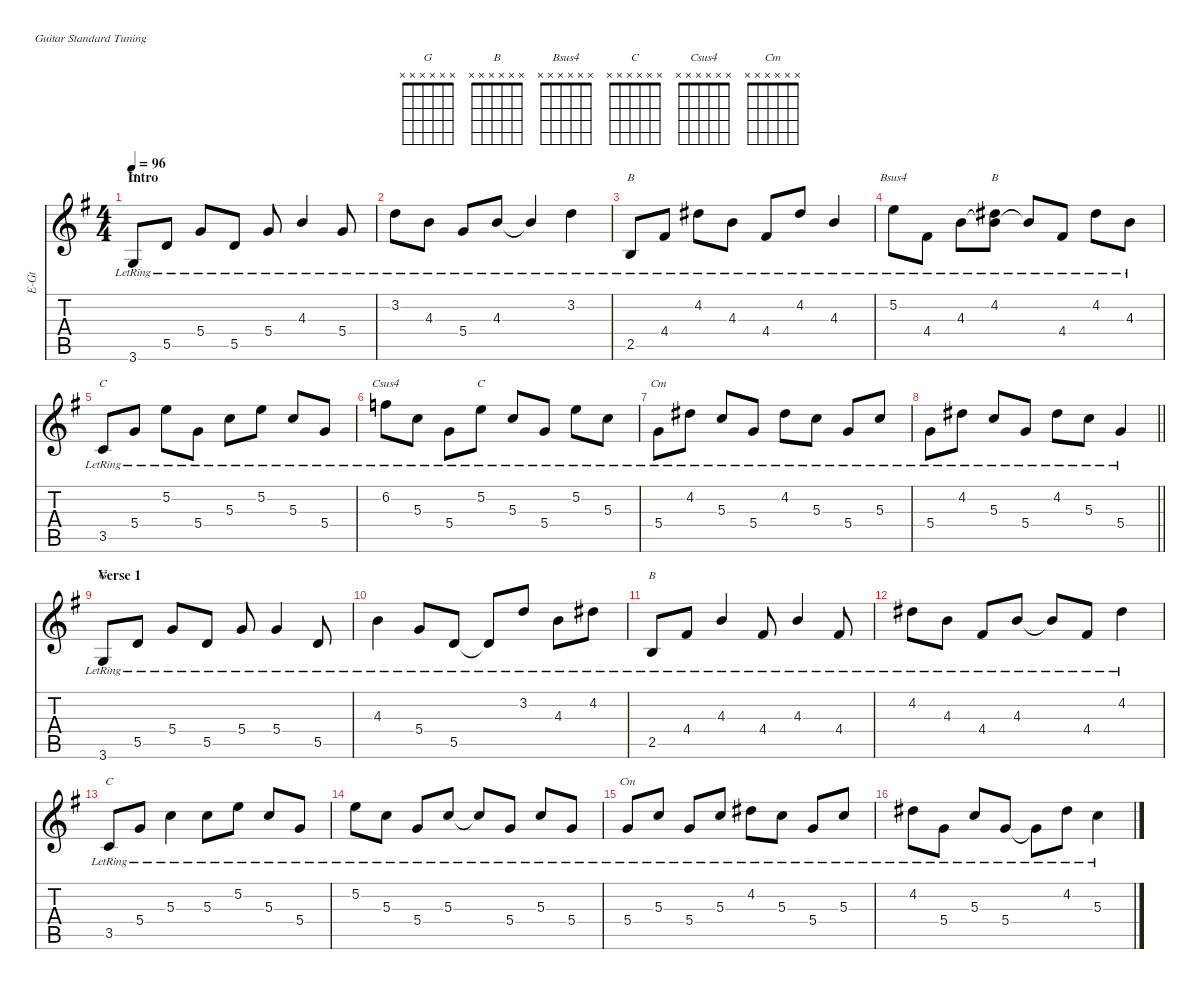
\defaultSystemsLayout 4
\hideDynamics
\bracketExtendMode nobrackets
\otherSystemsTrackNameOrientation horizontal
\track ("Guitar 1" "E-Gt") {defaultSystemsLayout 4 instrument electricguitarjazz}
\staff {score tabs}
\tuning (E4 B3 G3 D3 A2 E2)
\chord ("G" x x x x x x)
\chord ("B" x x x x x x)
\chord ("Bsus4" x x x x x x)
\chord ("C" x x x x x x)
\chord ("Csus4" x x x x x x)
\chord ("Cm" x x x x x x)
\ts (4 4)
\beaming (8 2 2 2 2)
\section ("" "Intro")
\tempo 96
\clef g2
\ks g
3.6{lr acc forcenatural}.8{ch "G" dy f instrument electricguitarjazz beam Up} 5.5{lr acc forcenatural}.8{beam Up} 5.4{lr acc forcenatural}.8{beam Up} 5.5{lr acc forcenatural}.8{beam Up} 5.4{lr acc forcenatural}.8{beam Up} 4.3{lr acc forcenatural}.4{beam Up} 5.4{lr acc forcenatural}.8{beam Up} |
3.2{lr acc forcenatural}.8{beam Down} 4.3{lr acc forcenatural}.8{beam Down} 5.4{lr acc forcenatural}.8{beam Up} 4.3{lr acc forcenatural}.8{beam Up} 4.3{lr t acc forcenatural}.4{beam Up} 3.2{lr acc forcenatural}.4{beam Down} |
2.5{lr acc forcenatural}.8{ch "B" beam Up} 4.4{lr acc #}.8{beam Up} 4.2{lr acc #}.8{beam Down} 4.3{lr acc forcenatural}.8{beam Down} 4.4{lr acc #}.8{beam Up} 4.2{lr acc #}.8{beam Up} 4.3{lr acc forcenatural}.4{beam Up} |
5.2{lr acc forcenatural}.8{ch "Bsus4" beam Down} 4.4{lr acc #}.8{beam Down} 4.3{lr acc forcenatural}.8{beam Down} (4.2{lr acc #} 4.3{lr t acc forcenatural}).8{ch "B" beam Down} 4.3{lr t acc forcenatural}.8{beam Up} 4.4{lr acc #}.8{beam Up} 4.2{lr acc #}.8{beam Down} 4.3{lr acc forcenatural}.8{beam Down} |
3.5{lr acc forcenatural}.8{ch "C" beam Up} 5.4{lr acc forcenatural}.8{beam Up} 5.2{lr acc forcenatural}.8{beam Down} 5.4{lr acc forcenatural}.8{beam Down} 5.3{lr acc forcenatural}.8{beam Down} 5.2{lr acc forcenatural}.8{beam Down} 5.3{lr acc forcenatural}.8{beam Up} 5.4{lr acc forcenatural}.8{beam Up} |
6.2{lr acc forcenatural}.8{ch "Csus4" beam Down} 5.3{lr acc forcenatural}.8{beam Down} 5.4{lr acc forcenatural}.8{beam Down} 5.2{lr acc forcenatural}.8{ch "C" beam Down} 5.3{lr acc forcenatural}.8{beam Up} 5.4{lr acc forcenatural}.8{beam Up} 5.2{lr acc forcenatural}.8{beam Down} 5.3{lr acc forcenatural}.8{beam Down} |
5.4{lr acc forcenatural}.8{ch "Cm" beam Down} 4.2{lr acc #}.8{beam Down} 5.3{lr acc forcenatural}.8{beam Up} 5.4{lr acc forcenatural}.8{beam Up} 4.2{lr acc #}.8{beam Down} 5.3{lr acc forcenatural}.8{beam Down} 5.4{lr acc forcenatural}.8{beam Up} 5.3{lr acc forcenatural}.8{beam Up} |
\barLineRight lightlight
5.4{lr acc forcenatural}.8{beam Down} 4.2{lr acc #}.8{beam Down} 5.3{lr acc forcenatural}.8{beam Up} 5.4{lr acc forcenatural}.8{beam Up} 4.2{lr acc #}.8{beam Down} 5.3{lr acc forcenatural}.8{beam Down} 5.4{lr acc forcenatural}.4{beam Up} |
\section ("" "Verse 1")
3.6{lr acc forcenatural}.8{ch "G" beam Up} 5.5{lr acc forcenatural}.8{beam Up} 5.4{lr acc forcenatural}.8{beam Up} 5.5{lr acc forcenatural}.8{beam Up} 5.4{lr acc forcenatural}.8{beam Up} 5.4{lr acc forcenatural}.4{beam Up} 5.5{lr acc forcenatural}.8{beam Up} |
4.3{lr acc forcenatural}.4{beam Down} 5.4{lr acc forcenatural}.8{beam Up} 5.5{lr acc forcenatural}.8{beam Up} 5.5{lr t acc forcenatural}.8{beam Up} 3.2{lr acc forcenatural}.8{beam Up} 4.3{lr acc forcenatural}.8{beam Down} 4.2{lr acc #}.8{beam Down} |
2.5{lr acc forcenatural}.8{ch "B" beam Up} 4.4{lr acc #}.8{beam Up} 4.3{lr acc forcenatural}.4{beam Up} 4.4{lr acc #}.8{beam Up} 4.3{lr acc forcenatural}.4{beam Up} 4.4{lr acc #}.8{beam Up} |
4.2{lr acc #}.8{beam Down} 4.3{lr acc forcenatural}.8{beam Down} 4.4{lr acc #}.8{beam Up} 4.3{lr acc forcenatural}.8{beam Up} 4.3{lr t acc forcenatural}.8{beam Up} 4.4{lr acc #}.8{beam Up} 4.2{lr acc #}.4{beam Down} |
3.5{lr acc forcenatural}.8{ch "C" beam Up} 5.4{lr acc forcenatural}.8{beam Up} 5.3{lr acc forcenatural}.4{beam Down} 5.3{lr acc forcenatural}.8{beam Down} 5.2{lr acc forcenatural}.8{beam Down} 5.3{lr acc forcenatural}.8{beam Up} 5.4{lr acc forcenatural}.8{beam Up} |
5.2{lr acc forcenatural}.8{beam Down} 5.3{lr acc forcenatural}.8{beam Down} 5.4{lr acc forcenatural}.8{beam Up} 5.3{lr acc forcenatural}.8{beam Up} 5.3{lr t acc forcenatural}.8{beam Up} 5.4{lr acc forcenatural}.8{beam Up} 5.3{lr acc forcenatural}.8{beam Up} 5.4{lr acc forcenatural}.8{beam Up} |
5.4{lr acc forcenatural}.8{ch "Cm" beam Up} 5.3{lr acc forcenatural}.8{beam Up} 5.4{lr acc forcenatural}.8{beam Up} 5.3{lr acc forcenatural}.8{beam Up} 4.2{lr acc #}.8{beam Down} 5.3{lr acc forcenatural}.8{beam Down} 5.4{lr acc forcenatural}.8{beam Up} 5.3{lr acc forcenatural}.8{beam Up} |
4.2{lr acc #}.8{beam Down} 5.4{lr acc forcenatural}.8{beam Down} 5.3{lr acc forcenatural}.8{beam Up} 5.4{lr acc forcenatural}.8{beam Up} 5.4{lr t acc forcenatural}.8{beam Down} 4.2{lr acc #}.8{beam Down} 5.3{lr acc forcenatural}.4{beam Down}
